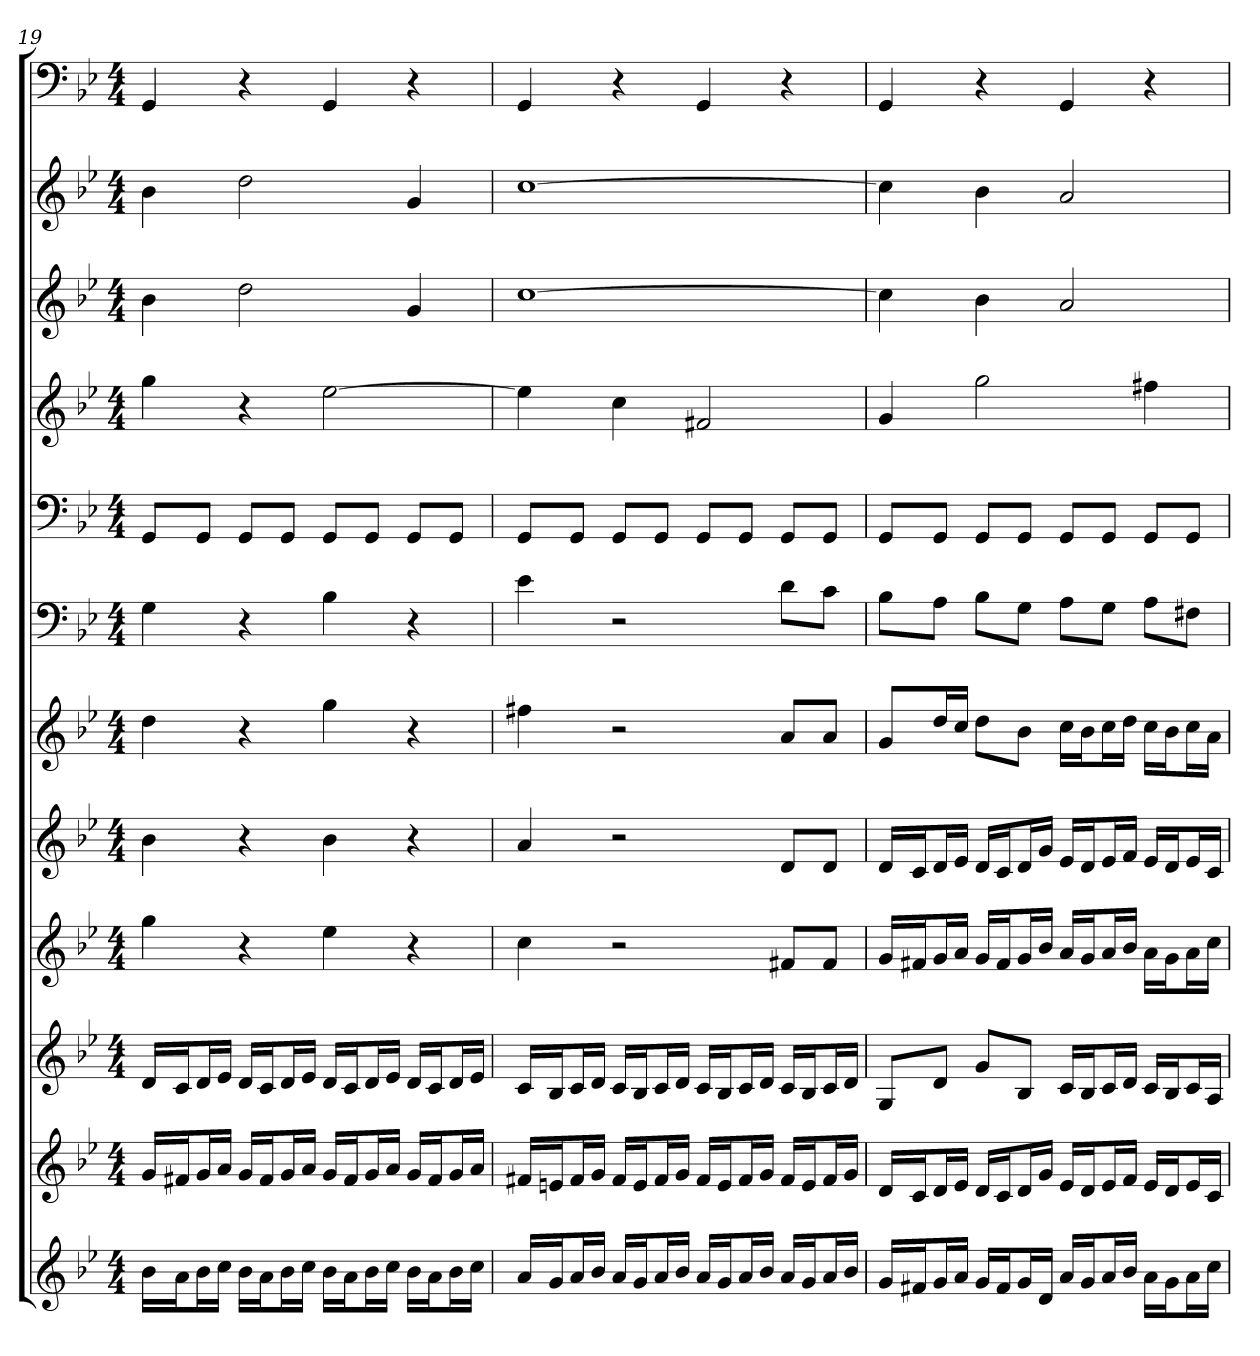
**kern	**kern	**kern	**kern	**kern	**kern	**kern	**kern	**kern	**kern	**kern	**kern
*part12	*part11	*part10	*part9	*part8	*part7	*part6	*part5	*part4	*part3	*part2	*part1
*staff12	*staff11	*staff10	*staff9	*staff8	*staff7	*staff6	*staff5	*staff4	*staff3	*staff2	*staff1
*clefG2	*clefG2	*clefG2	*clefG2	*clefG2	*clefG2	*clefF4	*clefF4	*clefG2	*clefG2	*clefG2	*clefF4
*k[b-e-]	*k[b-e-]	*k[b-e-]	*k[b-e-]	*k[b-e-]	*k[b-e-]	*k[b-e-]	*k[b-e-]	*k[b-e-]	*k[b-e-]	*k[b-e-]	*k[b-e-]
*g:	*g:	*g:	*g:	*g:	*g:	*g:	*g:	*g:	*g:	*g:	*g:
*M4/4	*M4/4	*M4/4	*M4/4	*M4/4	*M4/4	*M4/4	*M4/4	*M4/4	*M4/4	*M4/4	*M4/4
=19	=19	=19	=19	=19	=19	=19	=19	=19	=19	=19	=19
16b-\LL	16g/LL	16d/LL	4gg	4b-	4dd	4G	8GG/L	4gg	4b-	4b-	4GG
16a\J	16f#X/J	16c/J	.	.	.	.	.	.	.	.	.
16b-\L	16g/L	16d/L	.	.	.	.	8GG/J	.	.	.	.
16cc\JJ	16a/JJ	16e-/JJ	.	.	.	.	.	.	.	.	.
16b-\LL	16g/LL	16d/LL	4r	4r	4r	4r	8GG/L	4r	2dd	2dd	4r
16a\J	16f#/J	16c/J	.	.	.	.	.	.	.	.	.
16b-\L	16g/L	16d/L	.	.	.	.	8GG/J	.	.	.	.
16cc\JJ	16a/JJ	16e-/JJ	.	.	.	.	.	.	.	.	.
16b-\LL	16g/LL	16d/LL	4ee-	4b-	4gg	4B-	8GG/L	[2ee-	.	.	4GG
16a\J	16f#/J	16c/J	.	.	.	.	.	.	.	.	.
16b-\L	16g/L	16d/L	.	.	.	.	8GG/J	.	.	.	.
16cc\JJ	16a/JJ	16e-/JJ	.	.	.	.	.	.	.	.	.
16b-\LL	16g/LL	16d/LL	4r	4r	4r	4r	8GG/L	.	4g	4g	4r
16a\J	16f#/J	16c/J	.	.	.	.	.	.	.	.	.
16b-\L	16g/L	16d/L	.	.	.	.	8GG/J	.	.	.	.
16cc\JJ	16a/JJ	16e-/JJ	.	.	.	.	.	.	.	.	.
=20	=20	=20	=20	=20	=20	=20	=20	=20	=20	=20	=20
16a/LL	16f#X/LL	16c/LL	4cc	4a	4ff#X	4e-	8GG/L	4ee-]	[1cc	[1cc	4GG
16g/J	16en/J	16B-/J	.	.	.	.	.	.	.	.	.
16a/L	16f#/L	16c/L	.	.	.	.	8GG/J	.	.	.	.
16b-/JJ	16g/JJ	16d/JJ	.	.	.	.	.	.	.	.	.
16a/LL	16f#/LL	16c/LL	2r	2r	2r	2r	8GG/L	4cc	.	.	4r
16g/J	16e/J	16B-/J	.	.	.	.	.	.	.	.	.
16a/L	16f#/L	16c/L	.	.	.	.	8GG/J	.	.	.	.
16b-/JJ	16g/JJ	16d/JJ	.	.	.	.	.	.	.	.	.
16a/LL	16f#/LL	16c/LL	.	.	.	.	8GG/L	2f#X	.	.	4GG
16g/J	16e/J	16B-/J	.	.	.	.	.	.	.	.	.
16a/L	16f#/L	16c/L	.	.	.	.	8GG/J	.	.	.	.
16b-/JJ	16g/JJ	16d/JJ	.	.	.	.	.	.	.	.	.
16a/LL	16f#/LL	16c/LL	8f#X/L	8d/L	8a/L	8d\L	8GG/L	.	.	.	4r
16g/J	16e/J	16B-/J	.	.	.	.	.	.	.	.	.
16a/L	16f#/L	16c/L	8f#/J	8d/J	8a/J	8c\J	8GG/J	.	.	.	.
16b-/JJ	16g/JJ	16d/JJ	.	.	.	.	.	.	.	.	.
=21	=21	=21	=21	=21	=21	=21	=21	=21	=21	=21	=21
16g/LL	16d/LL	8G/L	16g/LL	16d/LL	8g/L	8B-\L	8GG/L	4g	4cc]	4cc]	4GG
16f#X/J	16c/J	.	16f#X/J	16c/J	.	.	.	.	.	.	.
16g/L	16d/L	8d/J	16g/L	16d/L	16dd/L	8A\J	8GG/J	.	.	.	.
16a/JJ	16e-/JJ	.	16a/JJ	16e-/JJ	16cc/JJ	.	.	.	.	.	.
16g/LL	16d/LL	8g/L	16g/LL	16d/LL	8dd\L	8B-\L	8GG/L	2gg	4b-	4b-	4r
16f#/J	16c/J	.	16f#/J	16c/J	.	.	.	.	.	.	.
16g/L	16d/L	8B-/J	16g/L	16d/L	8b-\J	8G\J	8GG/J	.	.	.	.
16d/JJ	16g/JJ	.	16b-/JJ	16g/JJ	.	.	.	.	.	.	.
16a/LL	16e-/LL	16c/LL	16a/LL	16e-/LL	16cc\LL	8A\L	8GG/L	.	2a	2a	4GG
16g/J	16d/J	16B-/J	16g/J	16d/J	16b-\J	.	.	.	.	.	.
16a/L	16e-/L	16c/L	16a/L	16e-/L	16cc\L	8G\J	8GG/J	.	.	.	.
16b-/JJ	16f/JJ	16d/JJ	16b-/JJ	16f/JJ	16dd\JJ	.	.	.	.	.	.
16a\LL	16e-/LL	16c/LL	16a\LL	16e-/LL	16cc\LL	8A\L	8GG/L	4ff#X	.	.	4r
16g\J	16d/J	16B-/J	16g\J	16d/J	16b-\J	.	.	.	.	.	.
16a\L	16e-/L	16c/L	16a\L	16e-/L	16cc\L	8F#X\J	8GG/J	.	.	.	.
16cc\JJ	16c/JJ	16A/JJ	16cc\JJ	16c/JJ	16a\JJ	.	.	.	.	.	.
=	=	=	=	=	=	=	=	=	=	=	=
*-	*-	*-	*-	*-	*-	*-	*-	*-	*-	*-	*-
